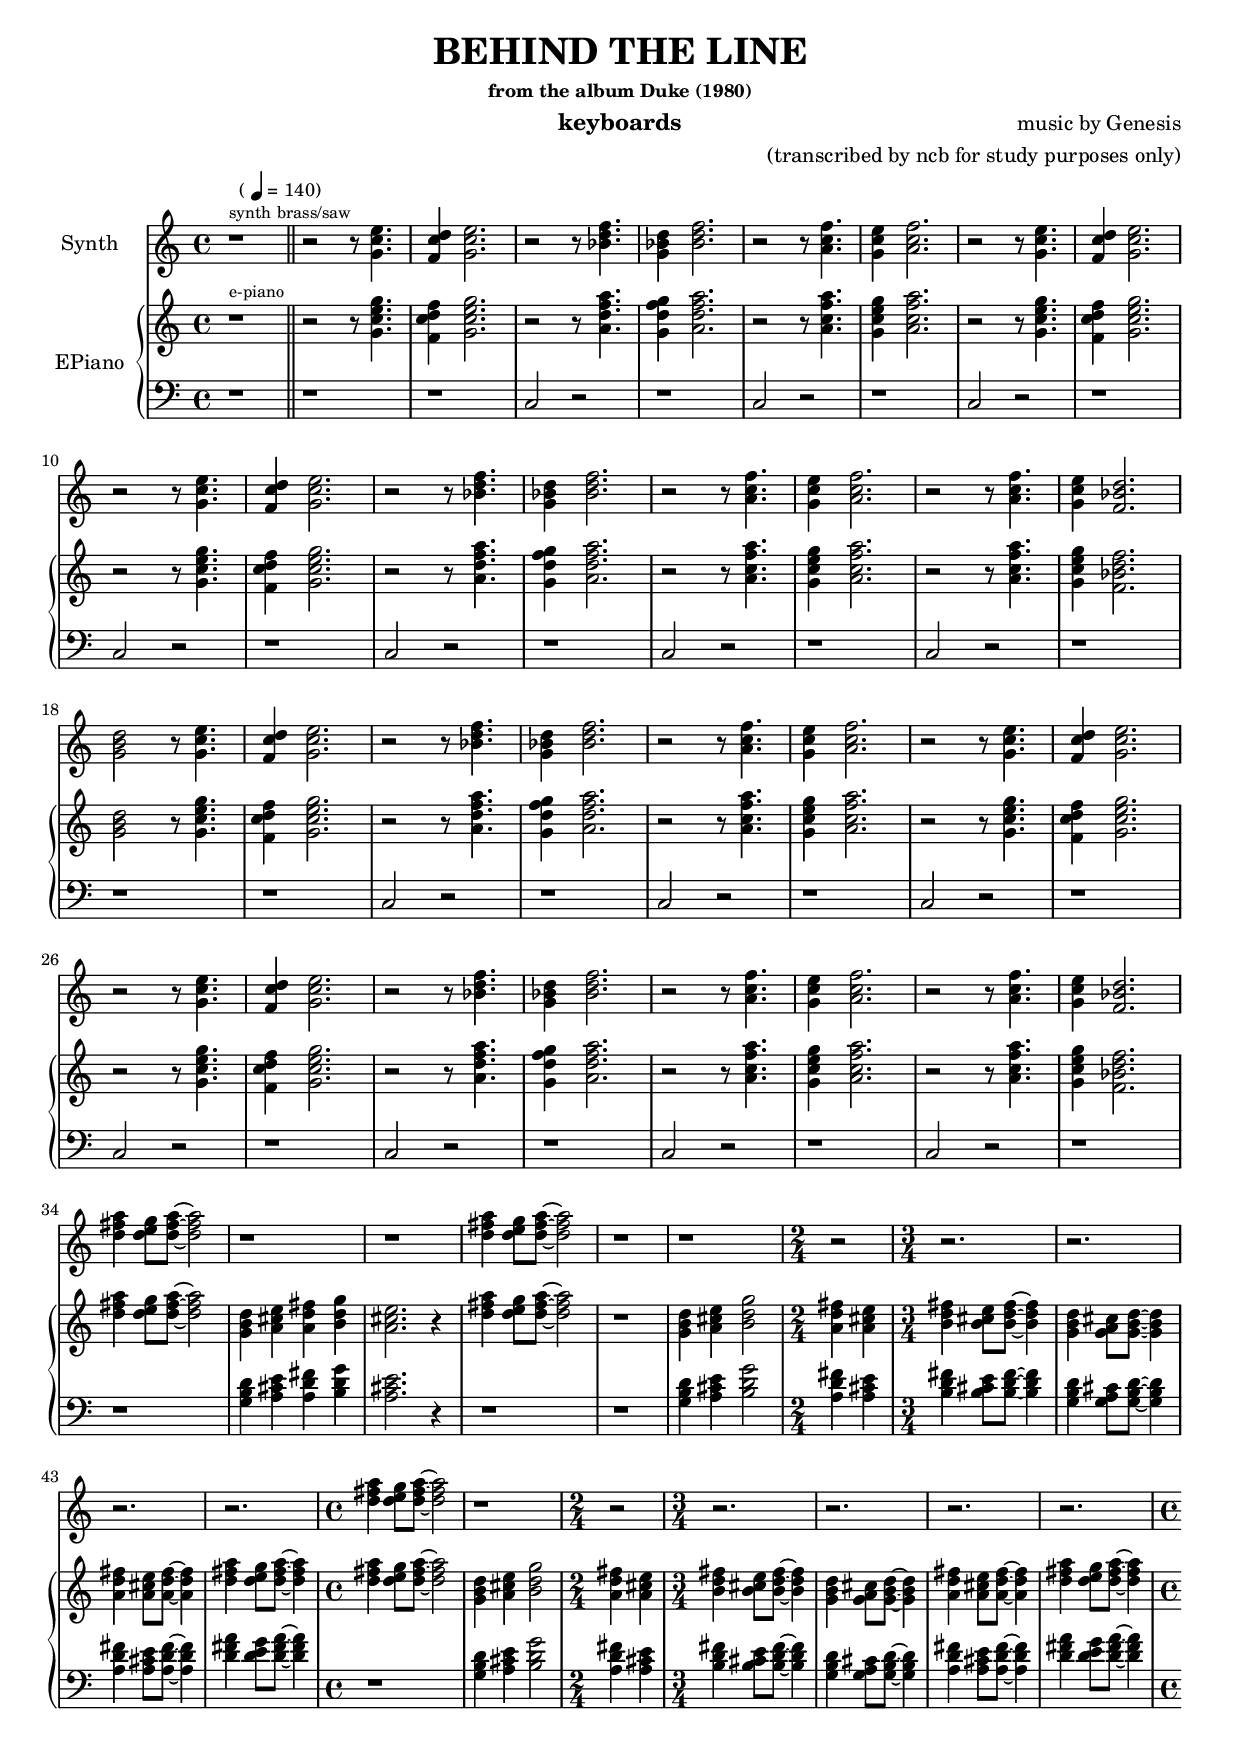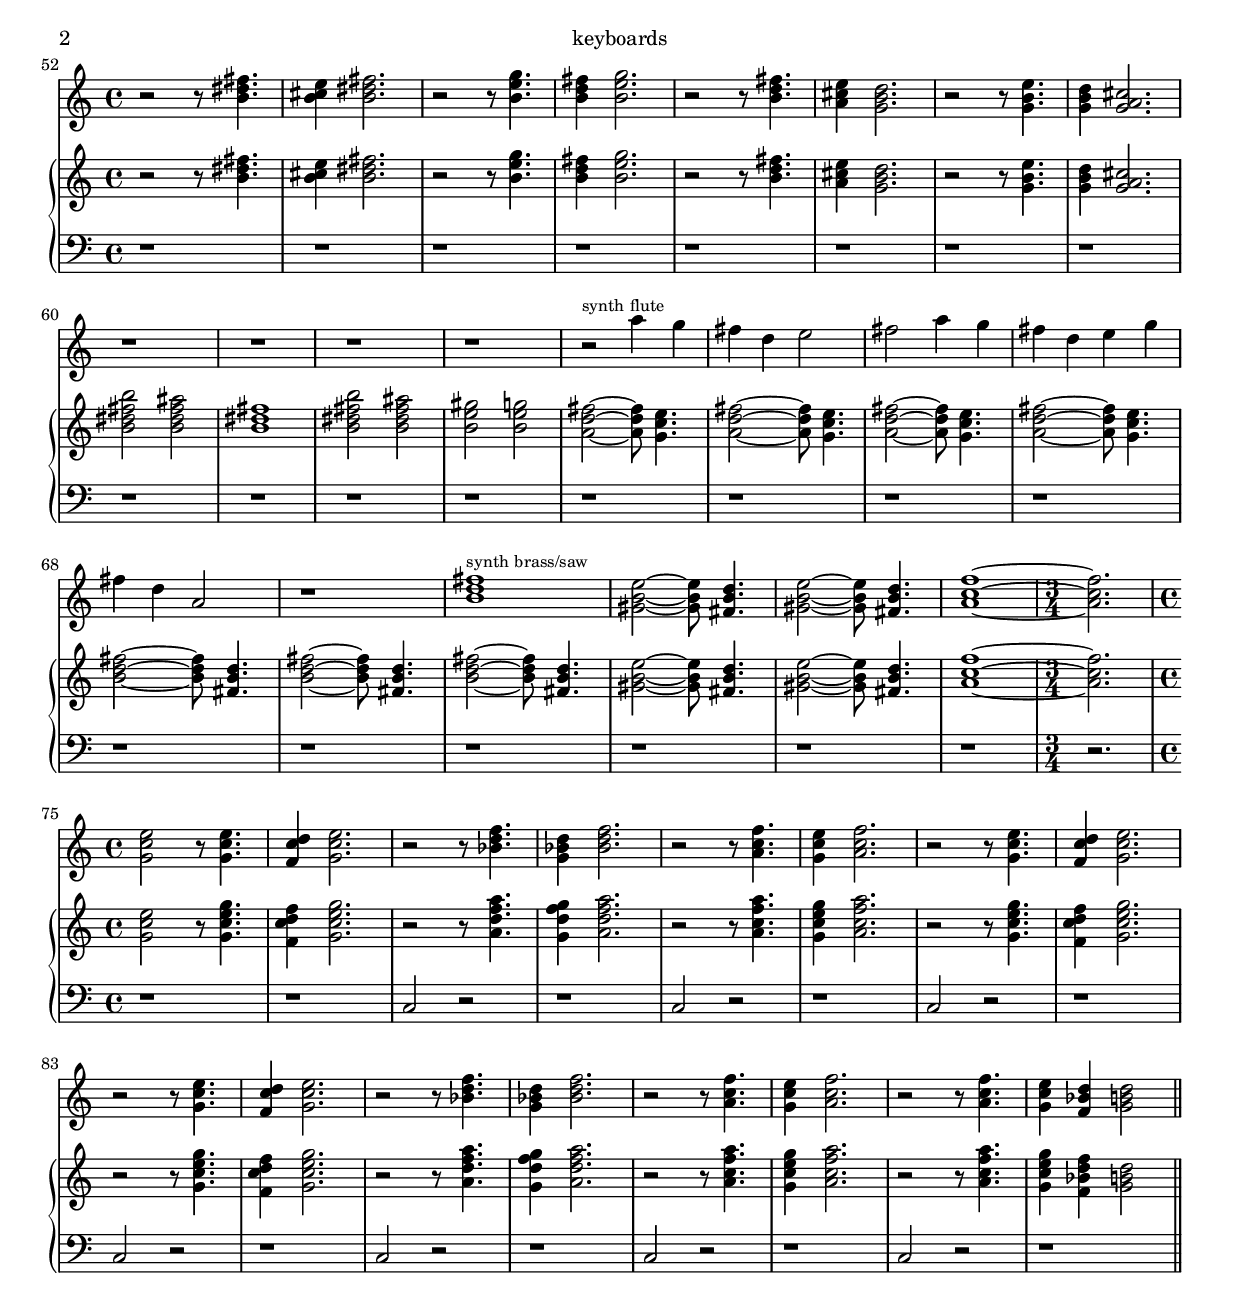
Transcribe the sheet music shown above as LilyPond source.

\version "2.12.3"
#(ly:set-option 'delete-intermediate-files #t)


% -----------------------------------------------------------------------------------------------------------------------
% -----------------------------------------------------------------------------------------------------------------------
%                                                      INTRO
% -----------------------------------------------------------------------------------------------------------------------
% -----------------------------------------------------------------------------------------------------------------------
synthIntroA = \relative c'' {
    r2								r8	<g c e>4.
	<f c' d>4			<g c e>2.

    r2								r8	<bes d f>4.
	<g bes d>4			<bes d f>2.
	
    r2								r8	<a c f>4.
	<g c e>4			<a c f>2.

    r2								r8	<g c e>4.
	<f c' d>4			<g c e>2.
}
pianoUpperIntroA = \relative c'' {
    r2								r8	<g c e g>4.
	<f c' d f>4			<g c e g>2.

    r2								r8	<a d f a>4.
	<g d' f g>4			<a d f a>2.
	
    r2								r8	<a c f a>4.
	<g c e g>4			<a c f a>2.

    r2								r8	<g c e g>4.
	<f c' d f>4			<g c e g>2.
}
pianoLowerIntroA = \relative c {
    r1	r1			c2 r2	r1			c2 r2	r1			c2 r2	r1
}

synthIntroB = \relative c'' {
    r2								r8	<g c e>4.
	<f c' d>4			<g c e>2.

    r2								r8	<bes d f>4.
	<g bes d>4			<bes d f>2.
	
    r2								r8	<a c f>4.
	<g c e>4			<a c f>2.

    r2								r8	<a c f>4.
	<g c e>4			<f bes d>2.
}
pianoUpperIntroB = \relative c'' {
    r2								r8	<g c e g>4.
	<f c' d f>4			<g c e g>2.

    r2								r8	<a d f a>4.
	<g d' f g>4			<a d f a>2.
	
    r2								r8	<a c f a>4.
	<g c e g>4			<a c f a>2.

    r2								r8	<a c f a>4.
	<g c e g>4			<f bes d f>2.
}
pianoLowerIntroB = \relative c {
    c2 r2	r1			c2 r2	r1			c2 r2	r1			c2 r2	r1
}

synthIntroC = \relative c'' {
    <g b d>2						r8	<g c e>4.
	<f c' d>4			<g c e>2.

    r2								r8	<bes d f>4.
	<g bes d>4			<bes d f>2.
	
    r2								r8	<a c f>4.
	<g c e>4			<a c f>2.

    r2								r8	<g c e>4.
	<f c' d>4			<g c e>2.
}
pianoUpperIntroC = \relative c'' {
    <g b d>2						r8	<g c e g>4.
	<f c' d f>4			<g c e g>2.

    r2								r8	<a d f a>4.
	<g d' f g>4			<a d f a>2.
	
    r2								r8	<a c f a>4.
	<g c e g>4			<a c f a>2.

    r2								r8	<g c e g>4.
	<f c' d f>4			<g c e g>2.
}

synthIntroBridgeA = \relative c'' {
    <d fis a>4		<d e g>8	<d fis a>8~	<d fis a>2
	r1
	r1

	<d fis a>4		<d e g>8	<d fis a>8~	<d fis a>2
	r1
	r1
	\time 2/4
	r2

	\time 3/4
	r2. r2. r2. r2.

	\time 4/4
	<d fis a>4		<d e g>8	<d fis a>8~	<d fis a>2

	r1
	\time 2/4
	r2

	\time 3/4
	r2. r2. r2. r2.
}
pianoUpperIntroBridgeA = \relative c'' {
    <d fis a>4		<d e g>8	<d fis a>8~	<d fis a>2
	<g, b d>4	<a cis e>4	<a d fis>4	<b d g>4
	<a cis e>2. r4

	<d fis a>4		<d e g>8	<d fis a>8~	<d fis a>2
	r1
	<g, b d>4	<a cis e>4		<b d g>2
	\time 2/4
	<a d fis>4	<a cis e>4

	\time 3/4
	<b d fis>4		<b cis e>8	<b d fis>8~	<b d fis>4
	<g b d>4		<g a cis>8	<g b d>8~	<g b d>4
	<a d fis>4		<a cis e>8	<a d fis>8~	<a d fis>4
	<d fis a>4		<d e g>8	<d fis a>8~	<d fis a>4

	\time 4/4
	<d fis a>4		<d e g>8	<d fis a>8~	<d fis a>2

	<g, b d>4	<a cis e>4		<b d g>2
	\time 2/4
	<a d fis>4	<a cis e>4

	\time 3/4
	<b d fis>4		<b cis e>8	<b d fis>8~	<b d fis>4
	<g b d>4		<g a cis>8	<g b d>8~	<g b d>4
	<a d fis>4		<a cis e>8	<a d fis>8~	<a d fis>4
	<d fis a>4		<d e g>8	<d fis a>8~	<d fis a>4
}
pianoLowerIntroBridgeA = \relative c'' {
    r1
	<g, b d>4	<a cis e>4	<a d fis>4	<b d g>4
	<a cis e>2. r4

	r1
	r1
	<g b d>4	<a cis e>4		<b d g>2
	\time 2/4
	<a d fis>4	<a cis e>4

	\time 3/4
	<b d fis>4		<b cis e>8	<b d fis>8~	<b d fis>4
	<g b d>4		<g a cis>8	<g b d>8~	<g b d>4
	<a d fis>4		<a cis e>8	<a d fis>8~	<a d fis>4
	<d fis a>4		<d e g>8	<d fis a>8~	<d fis a>4

	\time 4/4
	r1

	<g, b d>4	<a cis e>4		<b d g>2
	\time 2/4
	<a d fis>4	<a cis e>4

	\time 3/4
	<b d fis>4		<b cis e>8	<b d fis>8~	<b d fis>4
	<g b d>4		<g a cis>8	<g b d>8~	<g b d>4
	<a d fis>4		<a cis e>8	<a d fis>8~	<a d fis>4
	<d fis a>4		<d e g>8	<d fis a>8~	<d fis a>4
}

synthIntroBridgeB = \relative c'' {
    \time 4/4
    r2								r8	<b dis fis>4.
	<b cis e>4			<b dis fis>2.

    r2								r8	<b e g>4.
	<b d fis>4			<b e g>2.

	r2								r8	<b d fis>4.
	<a cis e>4			<g b d>2.

    r2								r8	<g b e>4.
	<g b d>4			<g a cis>2.
}
pianoUpperIntroBridgeB = \relative c'' {
    \time 4/4
    r2								r8	<b dis fis>4.
	<b cis e>4			<b dis fis>2.

    r2								r8	<b e g>4.
	<b d fis>4			<b e g>2.

	r2								r8	<b d fis>4.
	<a cis e>4			<g b d>2.

    r2								r8	<g b e>4.
	<g b d>4			<g a cis>2.
}
pianoLowerIntroBridgeB = \relative c'' {
    \time 4/4
    r1 r1 r1 r1 r1 r1 r1 r1
}

synthIntroBridgeC = \relative c'' {
    r1 r1 r1 r1
}
pianoUpperIntroBridgeC = \relative c'' {
    <b dis fis b>2		<b dis fis ais>2
	<b dis fis>1

    <b dis fis b>2		<b dis fis ais>2
    <b e gis>2			<b e g>2
}
pianoLowerIntroBridgeC = \relative c'' {
    r1 r1 r1 r1
}

synthIntroBridgeD = \relative c'' {
    r2 ^\markup { \tiny {synth flute} } a'4 g 									
	fis d e2
	fis2 a4 g
	fis d e g

	fis d a2 r1
	<b d fis>1		^\markup { \tiny {synth brass/saw} }

	<gis b e>2~ <gis b e>8		<fis b d>4.
	<gis b e>2~ <gis b e>8		<fis b d>4.

	<a c f>1~ \time 3/4 <a c f>2. \time 4/4
}
pianoUpperIntroBridgeD = \relative c'' {
    <a d fis>2~ <a d fis>8		<g c e>4.
	<a d fis>2~ <a d fis>8		<g c e>4.
	<a d fis>2~ <a d fis>8		<g c e>4.
	<a d fis>2~ <a d fis>8		<g c e>4.

	<b d fis>2~ <b d fis>8		<fis b d>4.
	<b d fis>2~ <b d fis>8		<fis b d>4.
	<b d fis>2~ <b d fis>8		<fis b d>4.

	<gis b e>2~ <gis b e>8		<fis b d>4.
	<gis b e>2~ <gis b e>8		<fis b d>4.

	<a c f>1~ \time 3/4 <a c f>2. \time 4/4
}
pianoLowerIntroBridgeD = \relative c'' {
    r1 r1 r1 r1 r1 r1 r1 r1 r1 r1 \time 3/4 r2. \time 4/4
}

synthIntroBridgeE = \relative c'' {
    <g c e>2						r8	<g c e>4.
	<f c' d>4			<g c e>2.

    r2								r8	<bes d f>4.
	<g bes d>4			<bes d f>2.
	
    r2								r8	<a c f>4.
	<g c e>4			<a c f>2.

    r2								r8	<g c e>4.
	<f c' d>4			<g c e>2.
}
pianoUpperIntroBridgeE = \relative c'' {
    <g c e>2						r8	<g c e g>4.
	<f c' d f>4			<g c e g>2.

    r2								r8	<a d f a>4.
	<g d' f g>4			<a d f a>2.
	
    r2								r8	<a c f a>4.
	<g c e g>4			<a c f a>2.

    r2								r8	<g c e g>4.
	<f c' d f>4			<g c e g>2.
}
pianoLowerIntroBridgeE = \relative c'' {
    c2 r2	r1			c2 r2	r1			c2 r2	r1			c2 r2	r1
}

synthIntroBridgeF = \relative c'' {
    r2								r8	<g c e>4.
	<f c' d>4			<g c e>2.

    r2								r8	<bes d f>4.
	<g bes d>4			<bes d f>2.
	
    r2								r8	<a c f>4.
	<g c e>4			<a c f>2.

    r2								r8	<a c f>4.
	<g c e>4			<f bes d>4		<g b d>2
}
pianoUpperIntroBridgeF = \relative c'' {
    r2								r8	<g c e g>4.
	<f c' d f>4			<g c e g>2.

    r2								r8	<a d f a>4.
	<g d' f g>4			<a d f a>2.
	
    r2								r8	<a c f a>4.
	<g c e g>4			<a c f a>2.

    r2								r8	<a c f a>4.
	<g c e g>4			<f bes d f>4	<g b d>2
}
pianoLowerIntroBridgeF = \relative c'' {
    c2 r2	r1			c2 r2	r1			c2 r2	r1			c2 r2	r1
}
% -----------------------------------------------------------------------------------------------------------------------
% -----------------------------------------------------------------------------------------------------------------------
%                                                      TEMA
% -----------------------------------------------------------------------------------------------------------------------
% -----------------------------------------------------------------------------------------------------------------------

% -----------------------------------------------------------------------------------------------------------------------
% -----------------------------------------------------------------------------------------------------------------------
%                                                      TEMA A
% -----------------------------------------------------------------------------------------------------------------------
% -----------------------------------------------------------------------------------------------------------------------

% -----------------------------------------------------------------------------------------------------------------------
% -----------------------------------------------------------------------------------------------------------------------
%                                                      TEMA B
% -----------------------------------------------------------------------------------------------------------------------
% -----------------------------------------------------------------------------------------------------------------------

% -----------------------------------------------------------------------------------------------------------------------
% -----------------------------------------------------------------------------------------------------------------------
%                                                      TEMA C
% -----------------------------------------------------------------------------------------------------------------------
% -----------------------------------------------------------------------------------------------------------------------

% -----------------------------------------------------------------------------------------------------------------------
% -----------------------------------------------------------------------------------------------------------------------
%                                                      SOLO
% -----------------------------------------------------------------------------------------------------------------------
% -----------------------------------------------------------------------------------------------------------------------

% -----------------------------------------------------------------------------------------------------------------------
% -----------------------------------------------------------------------------------------------------------------------
%                                                      CODA
% -----------------------------------------------------------------------------------------------------------------------
% -----------------------------------------------------------------------------------------------------------------------

% -----------------------------------------------------------------------------------------------------------------------
% -----------------------------------------------------------------------------------------------------------------------
%                                                      FINALE
% -----------------------------------------------------------------------------------------------------------------------
% -----------------------------------------------------------------------------------------------------------------------
organFinale = \relative c' {


  <fis b dis>1 \fermata
}
% -----------------------------------------------------------------------------------------------------------------------
% -----------------------------------------------------------------------------------------------------------------------
%                                                      BUILD ALL
% -----------------------------------------------------------------------------------------------------------------------
% -----------------------------------------------------------------------------------------------------------------------

synthPart = {
    \clef violin

    \time 4/4 r1 ^\markup { \tiny {synth brass/saw} }
    \bar "||"

	% INTRO
	\synthIntroA \synthIntroB \synthIntroC \synthIntroB
	\synthIntroBridgeA \synthIntroBridgeB
	\synthIntroBridgeC \synthIntroBridgeD
	\synthIntroBridgeE \synthIntroBridgeF
	\bar "||"
	\break
}

pianoUpperPart = {
    \clef violin

    \time 4/4 r1 ^\markup { \tiny {e-piano} }
    \bar "||"

    % INTRO
	\pianoUpperIntroA \break \pianoUpperIntroB \break \pianoUpperIntroC \break \pianoUpperIntroB \break
	\pianoUpperIntroBridgeA \break \pianoUpperIntroBridgeB \break
    \pianoUpperIntroBridgeC \pianoUpperIntroBridgeD \break
	\pianoUpperIntroBridgeE \pianoUpperIntroBridgeF
	\bar "||"
	\break


    \bar "|."
}

pianoLowerPart = {
    \clef bass

    \time 4/4 r1
    \bar "||"

    % INTRO
	\pianoLowerIntroA \pianoLowerIntroB \pianoLowerIntroA \pianoLowerIntroB
	\pianoLowerIntroBridgeA \pianoLowerIntroBridgeB
	\pianoLowerIntroBridgeC \pianoLowerIntroBridgeD
	\pianoLowerIntroA \pianoLowerIntroB
	\bar "||"
	\break
}


#(set-global-staff-size 18)


\book {

    \header {
        title       = \markup {\larger "BEHIND THE LINE"}
        subtitle    = ""
        subsubtitle = "from the album Duke (1980)"
        instrument  = "keyboards"
        composer    = "music by Genesis"
        arranger    = "(transcribed by ncb for study purposes only)"
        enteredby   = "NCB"
        piece       = \markup { \bold "                             " \smaller { (\note #"4"#1 = 140) } }
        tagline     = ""
    }


    \score {
    <<
        \new Staff = "Synth" \with { midiInstrument = #"lead 2 (sawtooth)" } %% synthstrings 1" }
        <<
            \set Staff.instrumentName = \markup { "Synth" }
            \synthPart
        >>
        \new PianoStaff = "EPiano" \with { midiInstrument = #"electric grand" }
        <<
            \set PianoStaff.instrumentName = \markup { "EPiano" }
            \new Staff = upper \pianoUpperPart
			\new Staff = upper \pianoLowerPart
        >>
    >>
    \layout { \context { \override VerticalAlignment #'forced-distance = #8 } }
    \midi { \context { \Score tempoWholesPerMinute = #(ly:make-moment 140 4) } }
    }

}